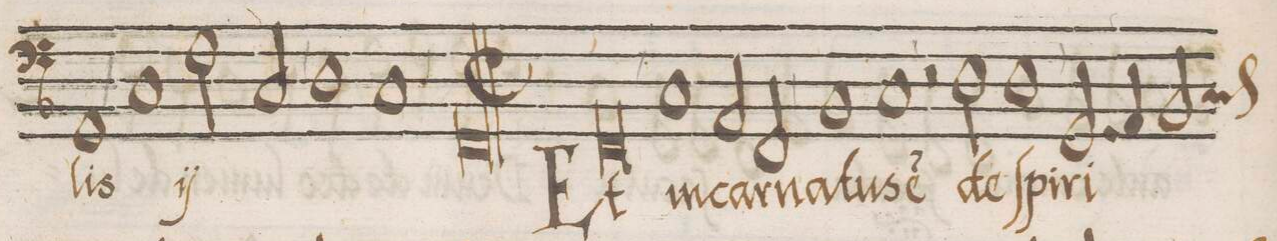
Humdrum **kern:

**kern	**text
*I"BASSVS	*
*clefF4	*
*k[b-]	*
*met()	*
*M2/1	*
1GG	-lis
=67-	=67-
*	*ij
1C	de-
2F\	-ſce(n)-
2C/	-dit
=68-	=68-
1D	de
1C	coe-
=69-	=69-
0FFl	-lis
*	*Xij
=70||	=70||
0FF	Et
=71-	=71-
1C	in-
2AA/	-car-
2FF/	-na-
=72-	=72-
1BB-	-tus
1C	e(st)
=73-	=73-
2r	.
2D\	de
1D	ſpi-
=74-	=74-
2.GG/	-ri-
4AA/	.
*custos:C	*
2BB-/	.
*-	*-
